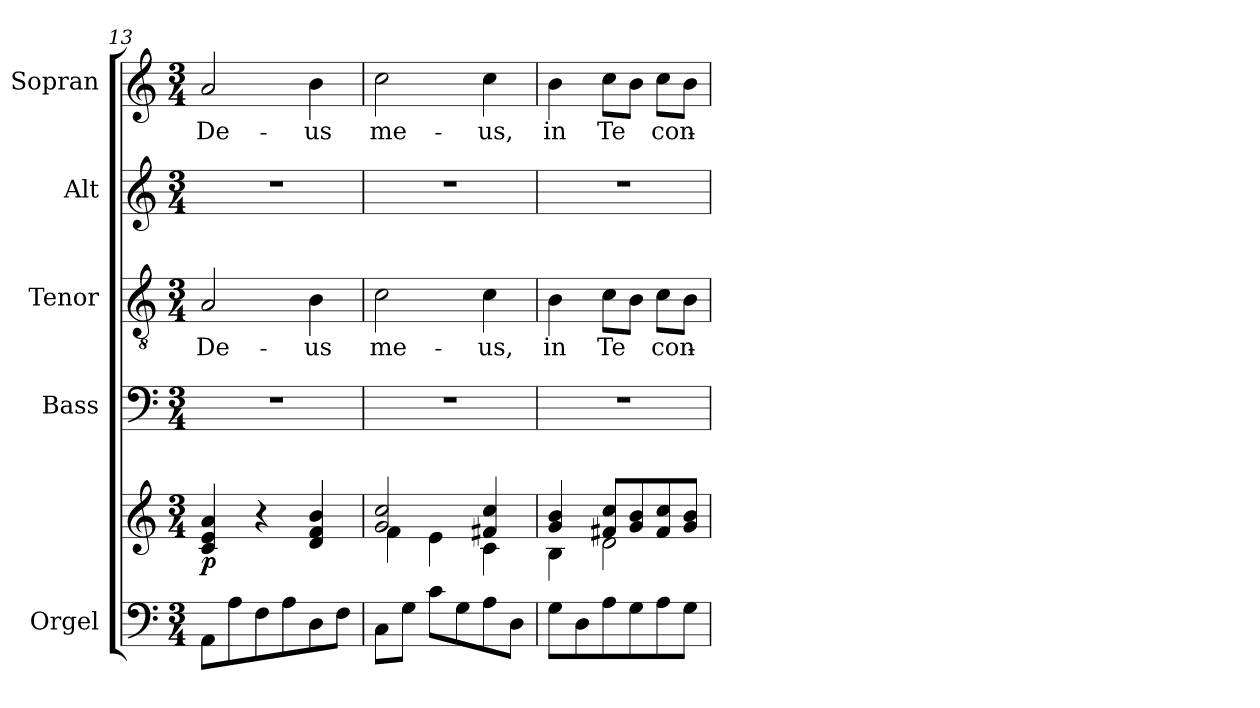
**kern	**kern	**dynam	**kern	**kern	**text	**kern	**kern	**text
*part5	*part5	*part5	*part4	*part3	*part3	*part2	*part1	*part1
*staff6	*staff5	*staff5/6	*staff4	*staff3	*staff3	*staff2	*staff1	*staff1
*I"Orgel	*	*	*I"Bass	*I"Tenor	*	*I"Alt	*I"Sopran	*
*I'Org.	*	*	*I'B.	*I'T.	*	*I'A.	*I'S.	*
*clefF4	*clefG2	*	*clefF4	*clefGv2	*	*clefG2	*clefG2	*
*k[]	*k[]	*	*k[]	*k[]	*	*k[]	*k[]	*
*C:	*C:	*	*C:	*C:	*	*C:	*C:	*
*M3/4	*M3/4	*	*M3/4	*M3/4	*	*M3/4	*M3/4	*
=13	=13	=13	=13	=13	=13	=13	=13	=13
!	!	!LO:DY:b	!	!	!LO:LY:b	!	!	!LO:LY:b
8AA\L	4c/ 4e/ 4a/	p	2.r	2A/	De-	2.r	2a/	De-
8A\	.	.	.	.	.	.	.	.
8F\	4r	.	.	.	.	.	.	.
8A\	.	.	.	.	.	.	.	.
!	!	!	!	!	!LO:LY:b	!	!	!LO:LY:b
8D\	4d/ 4f/ 4b/	.	.	4B\	-us	.	4b\	-us
8F\J	.	.	.	.	.	.	.	.
!!LO:PB:g=z
=14	=14	=14	=14	=14	=14	=14	=14	=14
*	*^	*	*	*	*	*	*	*
!	!	!	!	!	!	!LO:LY:b	!	!	!LO:LY:b
8C\L	2g/ 2cc/	4f\	.	2.r	2c\	me-	2.r	2cc\	me-
8G\J	.	.	.	.	.	.	.	.	.
8c\L	.	4e\	.	.	.	.	.	.	.
8G\	.	.	.	.	.	.	.	.	.
!	!	!	!	!	!	!LO:LY:b	!	!	!LO:LY:b
8A\	4f#X/ 4cc/	4c\	.	.	4c\	-us,	.	4cc\	-us,
8D\J	.	.	.	.	.	.	.	.	.
=15	=15	=15	=15	=15	=15	=15	=15	=15	=15
!	!	!	!	!	!	!LO:LY:b	!	!	!LO:LY:b
8G\L	4g/ 4b/	4B\	.	2.r	4B\	in	2.r	4b\	in
8D\	.	.	.	.	.	.	.	.	.
!	!	!	!	!	!	!LO:LY:b	!	!	!LO:LY:b
8A\	8f#X/ 8cc/L	2d\	.	.	8c\L	Te	.	8cc\L	Te
8G\	8g/ 8b/	.	.	.	8B\J	.	.	8b\J	.
!	!	!	!	!	!	!LO:LY:b	!	!	!LO:LY:b
8A\	8f#/ 8cc/	.	.	.	8c\L	con-	.	8cc\L	con-
8G\J	8g/ 8b/J	.	.	.	8B\J	.	.	8b\J	.
*	*v	*v	*	*	*	*	*	*	*
=	=	=	=	=	=	=	=	=
*-	*-	*-	*-	*-	*-	*-	*-	*-
